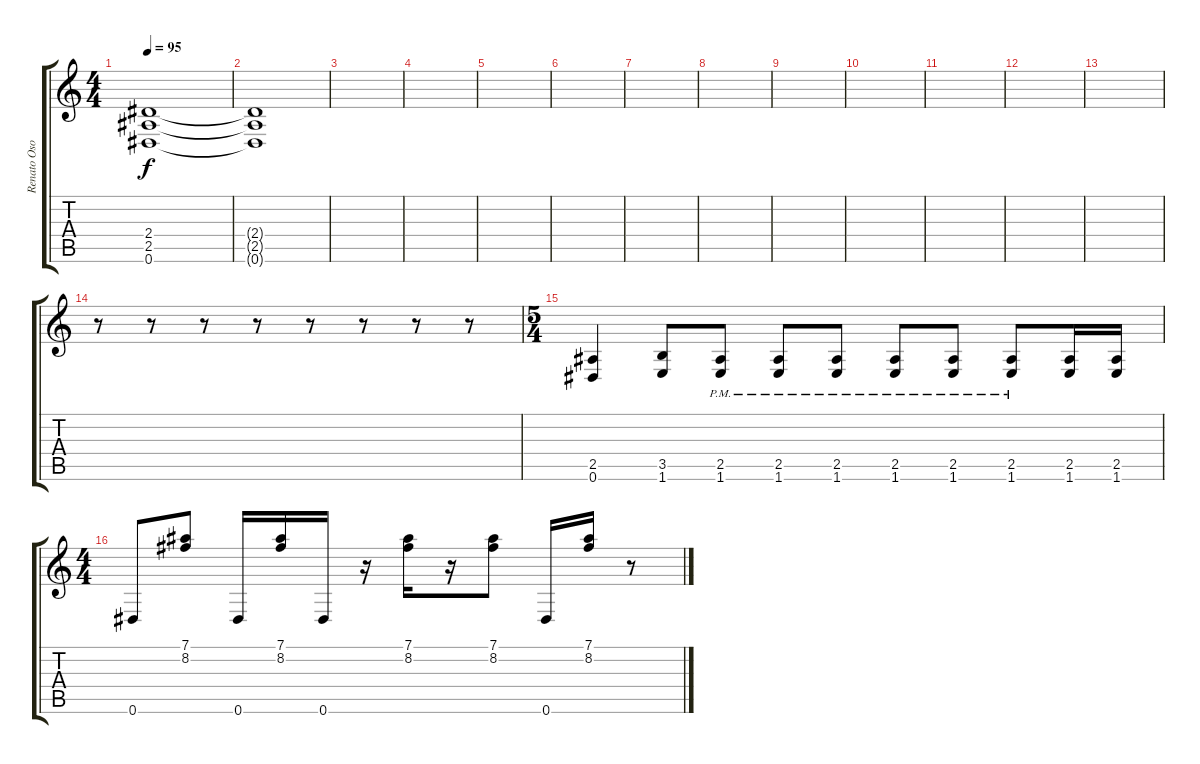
\track ("Renato Osorio" "Renato Oso") {instrument overdrivenguitar}
\staff {score tabs}
\tuning (Eb4 Bb3 Gb3 Db3 Ab2 Eb2) {hide}
\ts (4 4)
\tempo 95
\clef g2
\ks c
(2.4{t} 2.5{t} 0.6{t}).1{dy f} |
(2.4{t} 2.5{t} 0.6{t}).1 |
|
|
|
|
|
|
|
|
|
|
|
r.8 r.8 r.8 r.8 r.8 r.8 r.8 r.8 |
\ts (5 4)
(2.5 0.6).4{volume 13} (3.5 1.6).8 (2.5{pm} 1.6{pm}).8 (2.5{pm} 1.6{pm}).8 (2.5{pm} 1.6{pm}).8 (2.5{pm} 1.6{pm}).8 (2.5{pm} 1.6{pm}).8 (2.5{pm} 1.6{pm}).8 (2.5 1.6).16 (2.5 1.6).16 |
\ts (4 4)
0.6.8 (7.1 8.2).8 0.6.16 (7.1 8.2).16 0.6.16 r.16 (7.1 8.2).16 r.16 (7.1 8.2).8 0.6.16 (7.1 8.2).16 r.8
